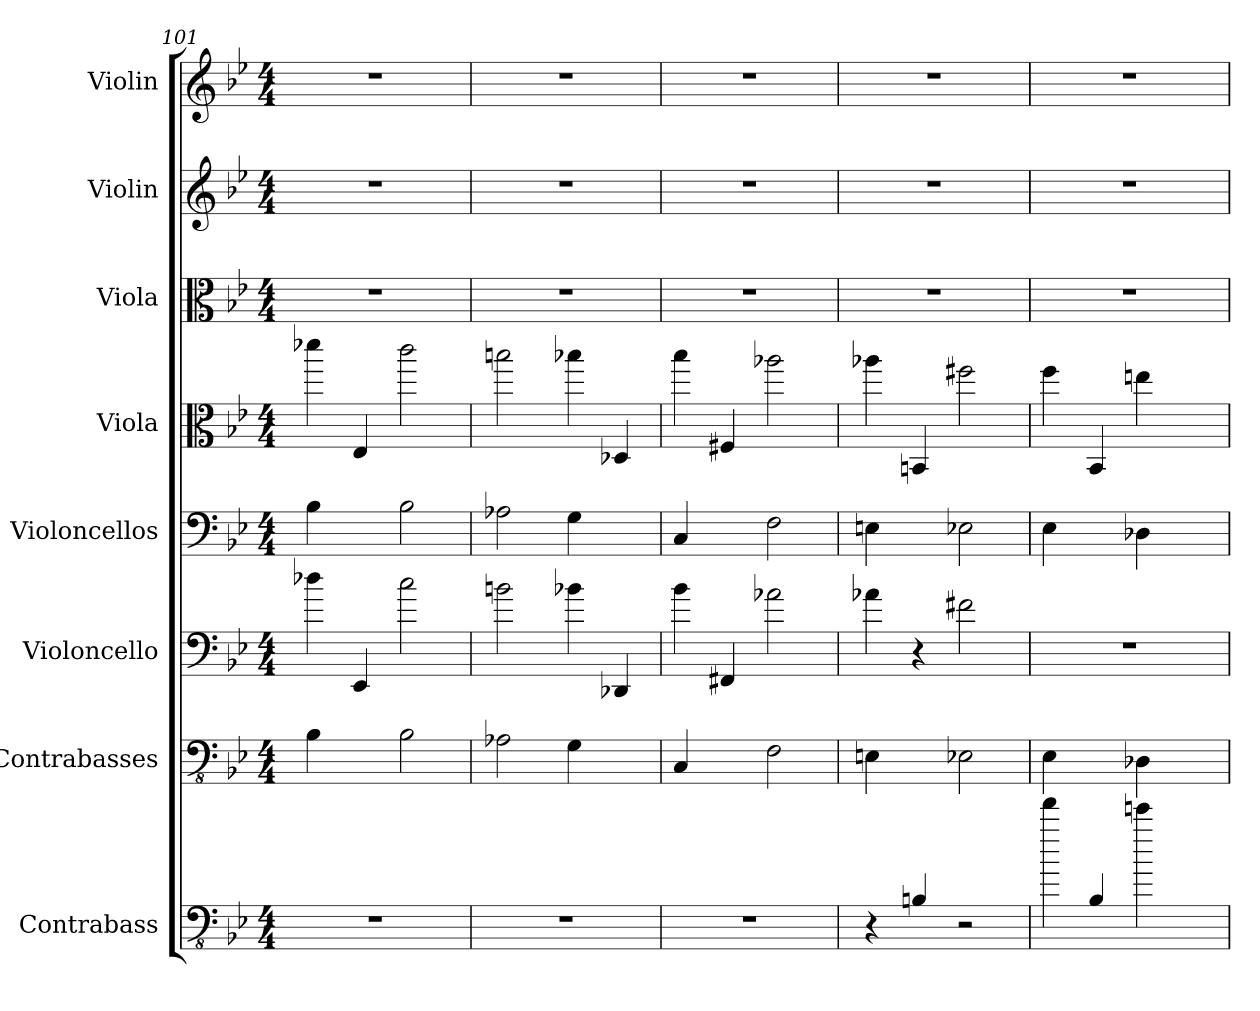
**kern	**kern	**kern	**kern	**kern	**kern	**kern	**kern
*part8	*part7	*part6	*part5	*part4	*part3	*part2	*part1
*staff8	*staff7	*staff6	*staff5	*staff4	*staff3	*staff2	*staff1
*I"Contrabass	*I"Contrabasses	*I"Violoncello	*I"Violoncellos	*I"Viola	*I"Viola	*I"Violin	*I"Violin
*I'Cb.	*I'Cbs.	*I'Vc.	*I'Vcs.	*I'Vla.	*I'Vla.	*I'Vln.	*I'Vln.
*clefFv4	*clefFv4	*clefF4	*clefF4	*clefC3	*clefC3	*clefG2	*clefG2
*ITrd7c12	*	*	*	*	*	*	*
*k[b-e-]	*k[b-e-]	*k[b-e-]	*k[b-e-]	*k[b-e-]	*k[b-e-]	*k[b-e-]	*k[b-e-]
*M4/4	*M4/4	*M4/4	*M4/4	*M4/4	*M4/4	*M4/4	*M4/4
=101	=101	=101	=101	=101	=101	=101	=101
1r	4BB-\	4dd-X\	4B-\	4ddd-X\	1r	1r	1r
.	4ryy	4EE-/	4ryy	4E-/	.	.	.
.	2BB-\	2cc\	2B-\	2ccc\	.	.	.
=102	=102	=102	=102	=102	=102	=102	=102
1r	2AA-X\	2bn\	2A-X\	2bbn\	1r	1r	1r
.	4GG\	4b-X\	4G\	4bb-X\	.	.	.
.	4ryy	4DD-X/	4ryy	4D-X/	.	.	.
=103	=103	=103	=103	=103	=103	=103	=103
1r	4CC/	4b-\	4C/	4bb-\	1r	1r	1r
.	4ryy	4FF#X/	4ryy	4F#X/	.	.	.
.	2FF\	2a-X\	2F\	2aa-X\	.	.	.
!!LO:PB:g=z
=104	=104	=104	=104	=104	=104	=104	=104
4r	4EEn\	4a-X\	4En\	4aa-X\	1r	1r	1r
4BBBn/	4ryy	4r	4ryy	4BBn/	.	.	.
2r	2EE-X\	2f#X\	2E-X\	2ff#X\	.	.	.
=105	=105	=105	=105	=105	=105	=105	=105
4f\	4EE-\	1r	4E-\	4ff\	1r	1r	1r
4BBB-/	4ryy	.	4ryy	4BB-/	.	.	.
4en\	4DD-X\	.	4D-X\	4een\	.	.	.
4ryy	4ryy	.	4ryy	4ryy	.	.	.
=	=	=	=	=	=	=	=
*-	*-	*-	*-	*-	*-	*-	*-
